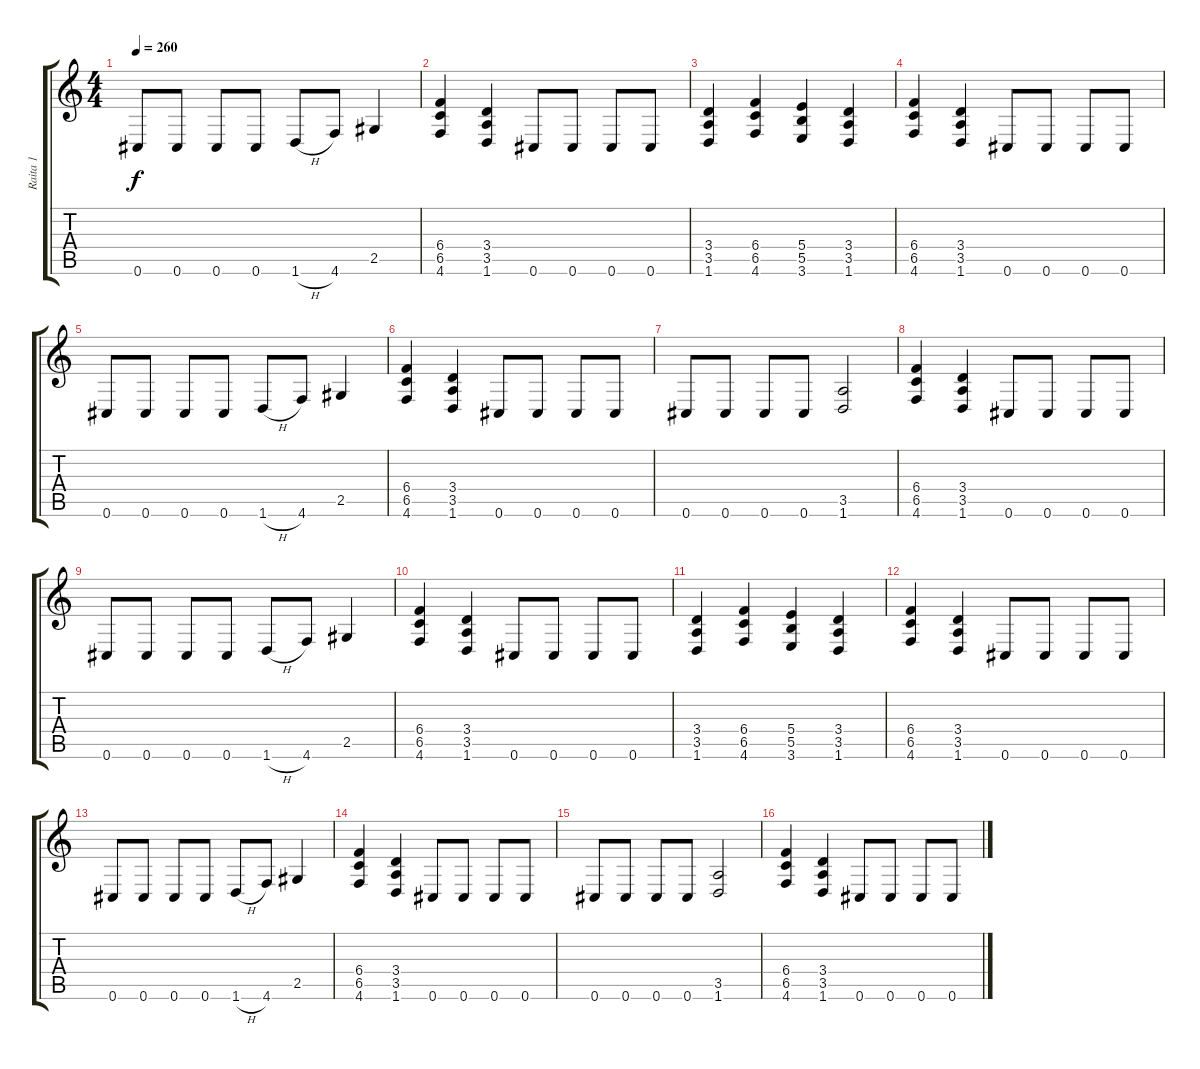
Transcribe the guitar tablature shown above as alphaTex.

\track ("Raita 1" "Raita 1") {instrument distortionguitar}
\staff {score tabs}
\tuning (Db4 Ab3 E3 B2 Gb2 Db2) {hide}
\ts (4 4)
\tempo 260
\clef g2
\ks c
0.6.8{dy f} 0.6.8 0.6.8 0.6.8 1.6{h}.8 4.6.8 2.5.4 |
(6.4 6.5 4.6).4 (3.4 3.5 1.6).4 0.6.8 0.6.8 0.6.8 0.6.8 |
(3.4 3.5 1.6).4 (6.4 6.5 4.6).4 (5.4 5.5 3.6).4 (3.4 3.5 1.6).4 |
(6.4 6.5 4.6).4 (3.4 3.5 1.6).4 0.6.8 0.6.8 0.6.8 0.6.8 |
0.6.8 0.6.8 0.6.8 0.6.8 1.6{h}.8 4.6.8 2.5.4 |
(6.4 6.5 4.6).4 (3.4 3.5 1.6).4 0.6.8 0.6.8 0.6.8 0.6.8 |
0.6.8 0.6.8 0.6.8 0.6.8 (3.5 1.6).2 |
(6.4 6.5 4.6).4 (3.4 3.5 1.6).4 0.6.8 0.6.8 0.6.8 0.6.8 |
0.6.8 0.6.8 0.6.8 0.6.8 1.6{h}.8 4.6.8 2.5.4 |
(6.4 6.5 4.6).4 (3.4 3.5 1.6).4 0.6.8 0.6.8 0.6.8 0.6.8 |
(3.4 3.5 1.6).4 (6.4 6.5 4.6).4 (5.4 5.5 3.6).4 (3.4 3.5 1.6).4 |
(6.4 6.5 4.6).4 (3.4 3.5 1.6).4 0.6.8 0.6.8 0.6.8 0.6.8 |
0.6.8 0.6.8 0.6.8 0.6.8 1.6{h}.8 4.6.8 2.5.4 |
(6.4 6.5 4.6).4 (3.4 3.5 1.6).4 0.6.8 0.6.8 0.6.8 0.6.8 |
0.6.8 0.6.8 0.6.8 0.6.8 (3.5 1.6).2 |
(6.4 6.5 4.6).4 (3.4 3.5 1.6).4 0.6.8 0.6.8 0.6.8 0.6.8
